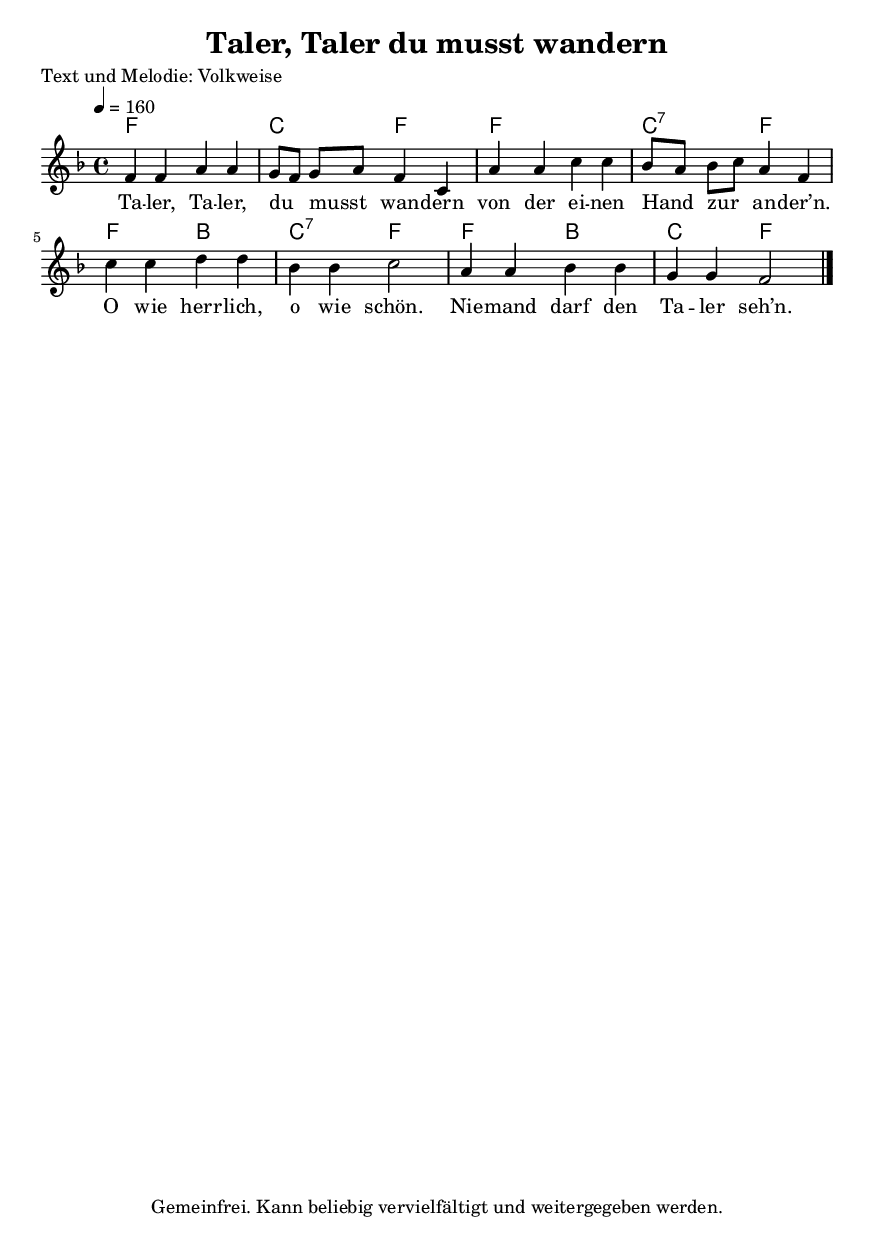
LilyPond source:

\include "deutsch.ly"
\include "default.ly"

\version "2.12.3"
\header {
  title = "Taler, Taler du musst wandern"
  poet = "Text und Melodie: Volkweise"
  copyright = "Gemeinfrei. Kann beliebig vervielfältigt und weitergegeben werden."
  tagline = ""
}

#(set-global-staff-size 16)

akkorde = \chordmode {\germanChords
  f1 | c2 f | f1 | c2:7 f |
  f2 b | c:7 f | f b | c f |
}

melodie = \relative c' {
  f4 f a a | g8[ f] g[ a] f4 c | a' a c c | b8[ a] b[ c] a4 f |
  c' c d d | b b c2 | a4 a b b | g g f2 \bar "|."
}

text = \lyricmode {
  Ta -- ler, Ta -- ler, du musst wan -- dern
  von der ei -- nen Hand zur an -- der’n.
  O wie herr -- lich, o wie schön.
  Nie -- mand darf den Ta -- ler seh’n.
}

\score {
  <<
    \new ChordNames { \akkorde }
    \new Voice = "Lied" {
      \autoBeamOff
      \clef "treble"
      \time 4/4
      \key f\major
      \tempo 4 = 160
      \melodie
    }
    \new Lyrics \lyricsto "Lied" { \text }
  >>
 \layout {}
 \midi {}
}

 % some settings % vim: sw=2 et
